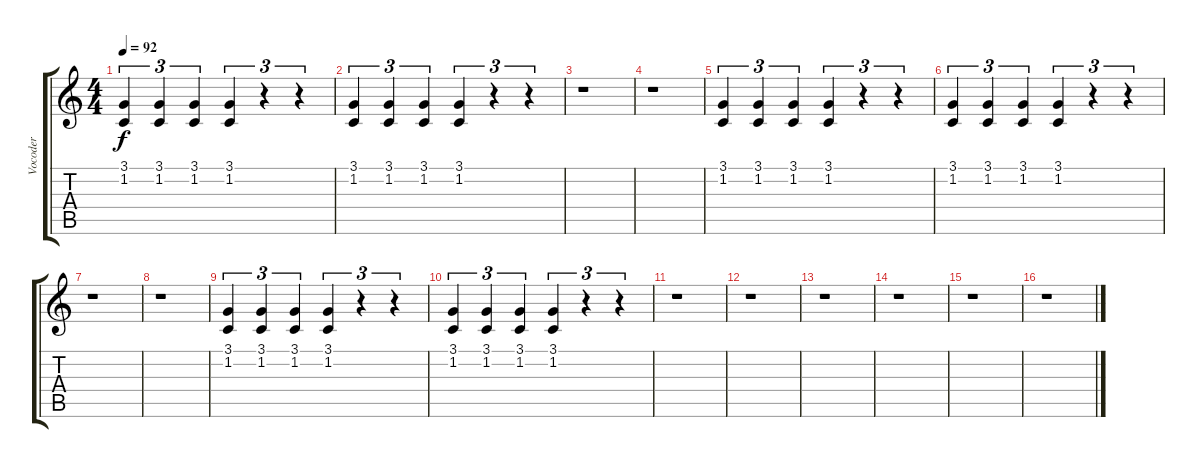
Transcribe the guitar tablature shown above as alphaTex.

\track ("Vocoder" "Vocoder") {instrument clavinet}
\staff {score tabs}
\tuning (E4 B3 G3 D3 A2 E2) {hide}
\ts (4 4)
\tempo 92
\clef g2
\ks c
(3.1 1.2).4{tu (3 2) dy f} (3.1 1.2).4{tu (3 2)} (3.1 1.2).4{tu (3 2)} (3.1 1.2).4{tu (3 2)} r.4{tu (3 2)} r.4{tu (3 2)} |
(3.1 1.2).4{tu (3 2)} (3.1 1.2).4{tu (3 2)} (3.1 1.2).4{tu (3 2)} (3.1 1.2).4{tu (3 2)} r.4{tu (3 2)} r.4{tu (3 2)} |
r.1 |
r.1 |
(3.1 1.2).4{tu (3 2)} (3.1 1.2).4{tu (3 2)} (3.1 1.2).4{tu (3 2)} (3.1 1.2).4{tu (3 2)} r.4{tu (3 2)} r.4{tu (3 2)} |
(3.1 1.2).4{tu (3 2)} (3.1 1.2).4{tu (3 2)} (3.1 1.2).4{tu (3 2)} (3.1 1.2).4{tu (3 2)} r.4{tu (3 2)} r.4{tu (3 2)} |
r.1 |
r.1 |
(3.1 1.2).4{tu (3 2)} (3.1 1.2).4{tu (3 2)} (3.1 1.2).4{tu (3 2)} (3.1 1.2).4{tu (3 2)} r.4{tu (3 2)} r.4{tu (3 2)} |
(3.1 1.2).4{tu (3 2)} (3.1 1.2).4{tu (3 2)} (3.1 1.2).4{tu (3 2)} (3.1 1.2).4{tu (3 2)} r.4{tu (3 2)} r.4{tu (3 2)} |
r.1 |
r.1 |
r.1 |
r.1 |
r.1 |
r.1
